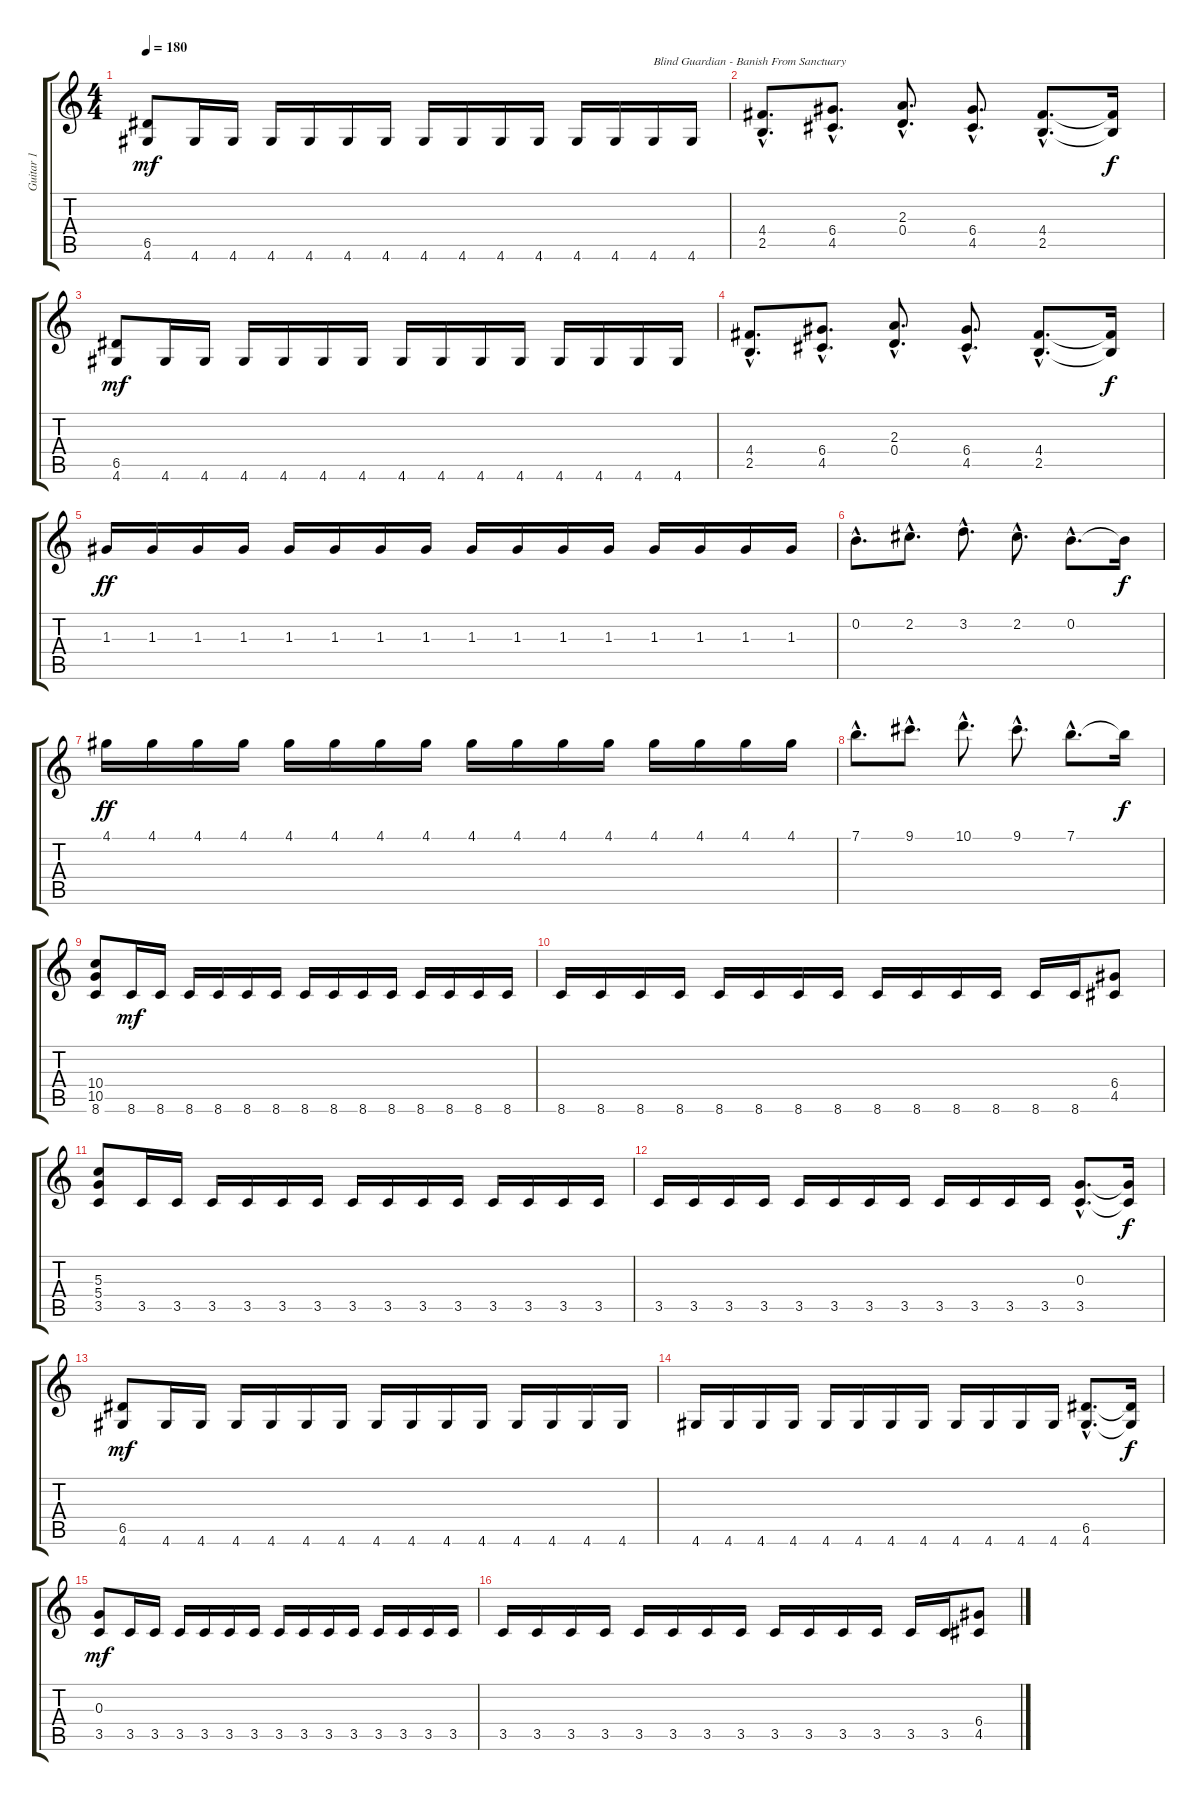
\track ("Guitar 1" "Guitar 1") {instrument distortionguitar}
\staff {score tabs}
\tuning (E4 B3 G3 D3 A2 E2) {hide}
\ts (4 4)
\tempo 180
\clef g2
\ks c
(6.5 4.6).8{dy mf instrument distortionguitar} 4.6.16 4.6.16 4.6.16 4.6.16 4.6.16 4.6.16 4.6.16 4.6.16 4.6.16 4.6.16 4.6.16 4.6.16 4.6.16{txt "Blind Guardian - Banish From Sanctuary"} 4.6.16 |
(4.4{hac} 2.5{hac}).8{d} (6.4{hac} 4.5{hac}).8{d} (2.3{hac} 0.4{hac}).8{d} (6.4{hac} 4.5{hac}).8{d} (4.4{hac} 2.5{hac}).8{d} (4.4{t} 2.5{t}).16{dy f} |
(6.5 4.6).8{dy mf} 4.6.16 4.6.16 4.6.16 4.6.16 4.6.16 4.6.16 4.6.16 4.6.16 4.6.16 4.6.16 4.6.16 4.6.16 4.6.16 4.6.16 |
(4.4{hac} 2.5{hac}).8{d} (6.4{hac} 4.5{hac}).8{d} (2.3{hac} 0.4{hac}).8{d} (6.4{hac} 4.5{hac}).8{d} (4.4{hac} 2.5{hac}).8{d} (4.4{t} 2.5{t}).16{dy f} |
1.3.16{dy ff} 1.3.16 1.3.16 1.3.16 1.3.16 1.3.16 1.3.16 1.3.16 1.3.16 1.3.16 1.3.16 1.3.16 1.3.16 1.3.16 1.3.16 1.3.16 |
0.2{hac}.8{d} 2.2{hac}.8{d} 3.2{hac}.8{d} 2.2{hac}.8{d} 0.2{hac}.8{d} 0.2{t}.16{dy f} |
4.1.16{dy ff} 4.1.16 4.1.16 4.1.16 4.1.16 4.1.16 4.1.16 4.1.16 4.1.16 4.1.16 4.1.16 4.1.16 4.1.16 4.1.16 4.1.16 4.1.16 |
7.1{hac}.8{d} 9.1{hac}.8{d} 10.1{hac}.8{d} 9.1{hac}.8{d} 7.1{hac}.8{d} 7.1{t}.16{dy f} |
(10.4 10.5 8.6).8 8.6.16{dy mf} 8.6.16 8.6.16 8.6.16 8.6.16 8.6.16 8.6.16 8.6.16 8.6.16 8.6.16 8.6.16 8.6.16 8.6.16 8.6.16 |
8.6.16 8.6.16 8.6.16 8.6.16 8.6.16 8.6.16 8.6.16 8.6.16 8.6.16 8.6.16 8.6.16 8.6.16 8.6.16 8.6.16 (6.4 4.5).8 |
(5.3 5.4 3.5).8 3.5.16 3.5.16 3.5.16 3.5.16 3.5.16 3.5.16 3.5.16 3.5.16 3.5.16 3.5.16 3.5.16 3.5.16 3.5.16 3.5.16 |
3.5.16 3.5.16 3.5.16 3.5.16 3.5.16 3.5.16 3.5.16 3.5.16 3.5.16 3.5.16 3.5.16 3.5.16 (0.3{hac} 3.5{hac}).8{d} (0.3{t} 3.5{t}).16{dy f} |
(6.5 4.6).8{dy mf} 4.6.16 4.6.16 4.6.16 4.6.16 4.6.16 4.6.16 4.6.16 4.6.16 4.6.16 4.6.16 4.6.16 4.6.16 4.6.16 4.6.16 |
4.6.16 4.6.16 4.6.16 4.6.16 4.6.16 4.6.16 4.6.16 4.6.16 4.6.16 4.6.16 4.6.16 4.6.16 (6.5{hac} 4.6{hac}).8{d} (6.5{t} 4.6{t}).16{dy f} |
(0.3 3.5).8{dy mf} 3.5.16 3.5.16 3.5.16 3.5.16 3.5.16 3.5.16 3.5.16 3.5.16 3.5.16 3.5.16 3.5.16 3.5.16 3.5.16 3.5.16 |
3.5.16 3.5.16 3.5.16 3.5.16 3.5.16 3.5.16 3.5.16 3.5.16 3.5.16 3.5.16 3.5.16 3.5.16 3.5.16 3.5.16 (6.4 4.5).8
